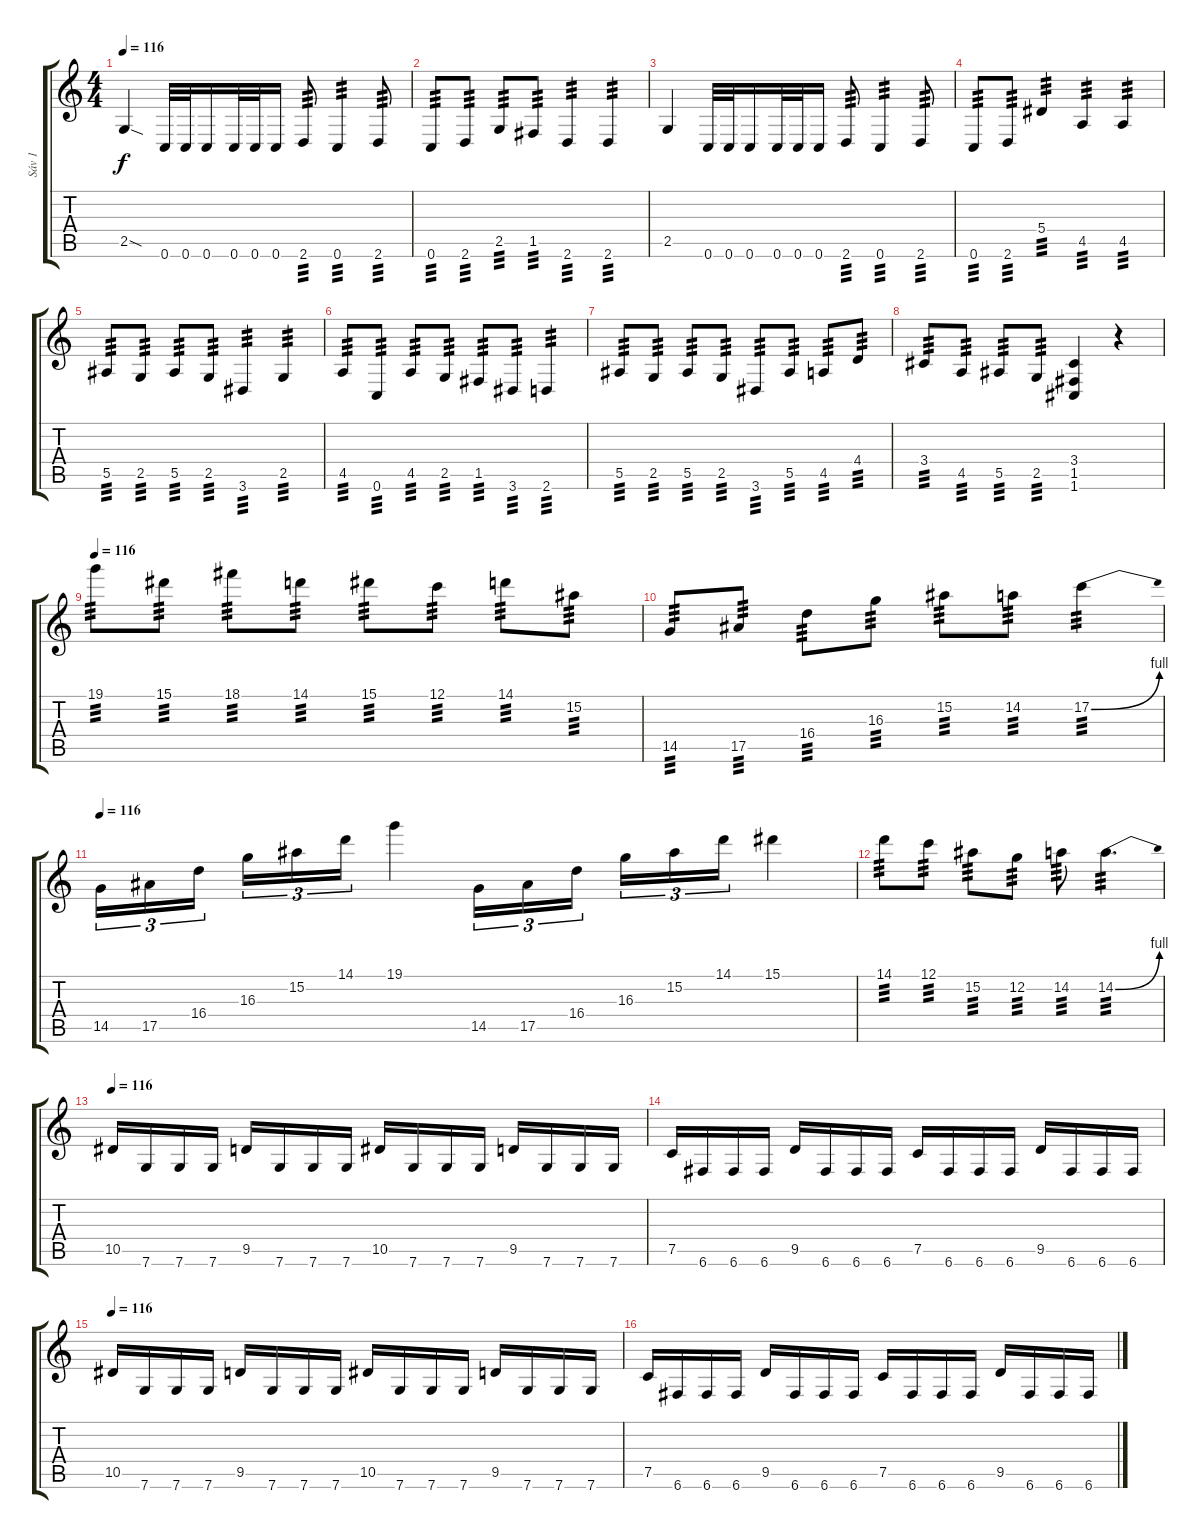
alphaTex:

\track ("Sáv 1" "Sáv 1") {instrument distortionguitar}
\staff {score tabs}
\tuning (C4 G3 Eb3 Bb2 F2 C2) {hide}
\ts (4 4)
\tempo 116
\clef g2
\ks c
2.5{sod}.4{dy f} 0.6.32 0.6.32 0.6.16 0.6.32 0.6.32 0.6.16 2.6.8{tp 3} 0.6.4{tp 3} 2.6.8{tp 3} |
0.6.8{tp 3} 2.6.8{tp 3} 2.5.8{tp 3} 1.5.8{tp 3} 2.6.4{tp 3} 2.6.4{tp 3} |
2.5.4 0.6.32 0.6.32 0.6.16 0.6.32 0.6.32 0.6.16 2.6.8{tp 3} 0.6.4{tp 3} 2.6.8{tp 3} |
0.6.8{tp 3} 2.6.8{tp 3} 5.4.4{tp 3} 4.5.4{tp 3} 4.5.4{tp 3} |
5.5.8{tp 3} 2.5.8{tp 3} 5.5.8{tp 3} 2.5.8{tp 3} 3.6.4{tp 3} 2.5.4{tp 3} |
4.5.8{tp 3} 0.6.8{tp 3} 4.5.8{tp 3} 2.5.8{tp 3} 1.5.8{tp 3} 3.6.8{tp 3} 2.6.4{tp 3} |
5.5.8{tp 3} 2.5.8{tp 3} 5.5.8{tp 3} 2.5.8{tp 3} 3.6.8{tp 3} 5.5.8{tp 3} 4.5.8{tp 3} 4.4.8{tp 3} |
3.4.8{tp 3} 4.5.8{tp 3} 5.5.8{tp 3} 2.5.8{tp 3} (3.4 1.5 1.6).4 r.4 |
\tempo 116
19.1.8{tp 3} 15.1.8{tp 3} 18.1.8{tp 3} 14.1.8{tp 3} 15.1.8{tp 3} 12.1.8{tp 3} 14.1.8{tp 3} 15.2.8{tp 3} |
14.5.8{tp 3} 17.5.8{tp 3} 16.4.8{tp 3} 16.3.8{tp 3} 15.2.8{tp 3} 14.2.8{tp 3} 17.2{be (bend 0 0 60 4)}.4{tp 3} |
\tempo 116
14.5.16{tu (3 2)} 17.5.16{tu (3 2)} 16.4.16{tu (3 2) beam splitsecondary} 16.3.16{tu (3 2)} 15.2.16{tu (3 2)} 14.1.16{tu (3 2)} 19.1.4 14.5.16{tu (3 2)} 17.5.16{tu (3 2)} 16.4.16{tu (3 2) beam splitsecondary} 16.3.16{tu (3 2)} 15.2.16{tu (3 2)} 14.1.16{tu (3 2)} 15.1.4 |
14.1.8{tp 3} 12.1.8{tp 3} 15.2.8{tp 3} 12.2.8{tp 3} 14.2.8{tp 3} 14.2{be (bend 0 0 60 4)}.4{d tp 3} |
\tempo 116
10.5.16 7.6.16 7.6.16 7.6.16 9.5.16 7.6.16 7.6.16 7.6.16 10.5.16 7.6.16 7.6.16 7.6.16 9.5.16 7.6.16 7.6.16 7.6.16 |
7.5.16 6.6.16 6.6.16 6.6.16 9.5.16 6.6.16 6.6.16 6.6.16 7.5.16 6.6.16 6.6.16 6.6.16 9.5.16 6.6.16 6.6.16 6.6.16 |
\tempo 116
10.5.16 7.6.16 7.6.16 7.6.16 9.5.16 7.6.16 7.6.16 7.6.16 10.5.16 7.6.16 7.6.16 7.6.16 9.5.16 7.6.16 7.6.16 7.6.16 |
7.5.16 6.6.16 6.6.16 6.6.16 9.5.16 6.6.16 6.6.16 6.6.16 7.5.16 6.6.16 6.6.16 6.6.16 9.5.16 6.6.16 6.6.16 6.6.16
